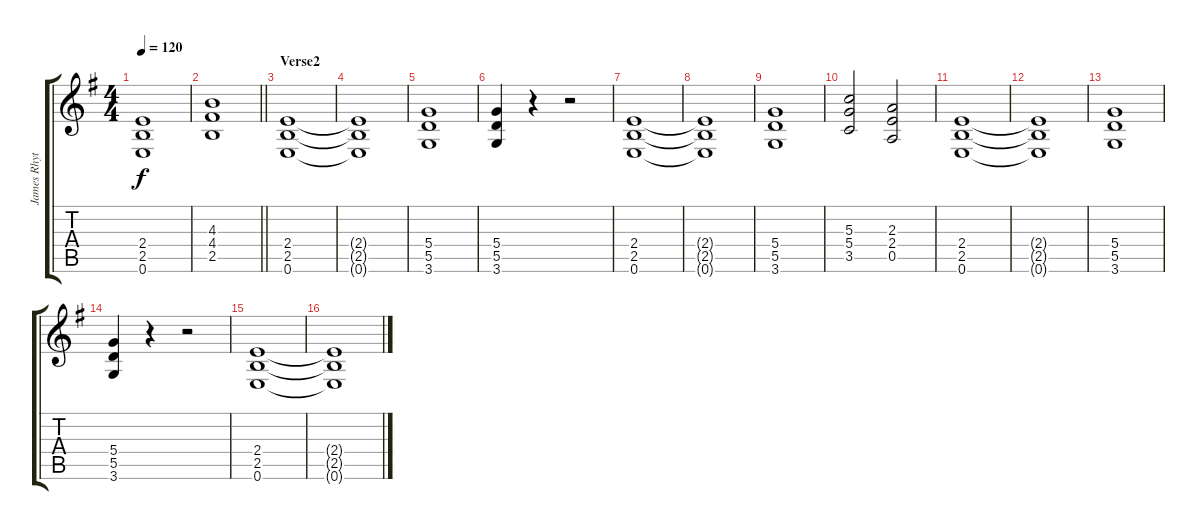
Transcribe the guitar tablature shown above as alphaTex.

\track ("James Rhythm" "James Rhyt") {instrument distortionguitar}
\staff {score tabs}
\tuning (E4 B3 G3 D3 A2 E2) {hide}
\ts (4 4)
\tempo 120
\clef g2
\ks g
(2.4 2.5 0.6).1{dy f} |
\barLineRight lightlight
(4.3 4.4 2.5).1 |
\section ("" "Verse2")
(2.4 2.5 0.6).1 |
(2.4{t} 2.5{t} 0.6{t}).1 |
(5.4 5.5 3.6).1 |
(5.4 5.5 3.6).4 r.4 r.2 |
(2.4 2.5 0.6).1 |
(2.4{t} 2.5{t} 0.6{t}).1 |
(5.4 5.5 3.6).1 |
(5.3 5.4 3.5).2 (2.3 2.4 0.5).2 |
(2.4 2.5 0.6).1 |
(2.4{t} 2.5{t} 0.6{t}).1 |
(5.4 5.5 3.6).1 |
(5.4 5.5 3.6).4 r.4 r.2 |
(2.4 2.5 0.6).1 |
(2.4{t} 2.5{t} 0.6{t}).1
